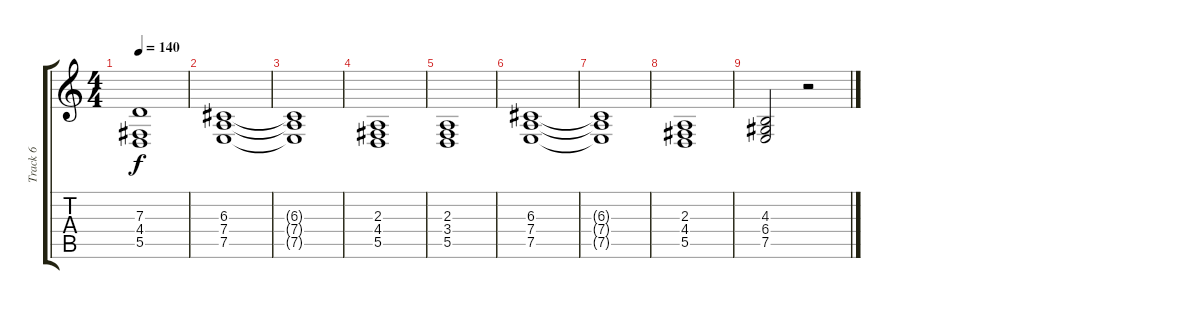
\track ("Track 6" "Track 6") {instrument stringensemble1}
\staff {score tabs}
\tuning (E4 B3 G3 D3 A2 E2) {hide}
\ts (4 4)
\tempo 140
\clef g2
\ks c
(7.3 4.4 5.5).1{dy f} |
(6.3 7.4 7.5).1 |
(6.3{t} 7.4{t} 7.5{t}).1 |
(2.3 4.4 5.5).1 |
(2.3 3.4 5.5).1 |
(6.3 7.4 7.5).1 |
(6.3{t} 7.4{t} 7.5{t}).1 |
(2.3 4.4 5.5).1 |
(4.3 6.4 7.5).2 r.2
